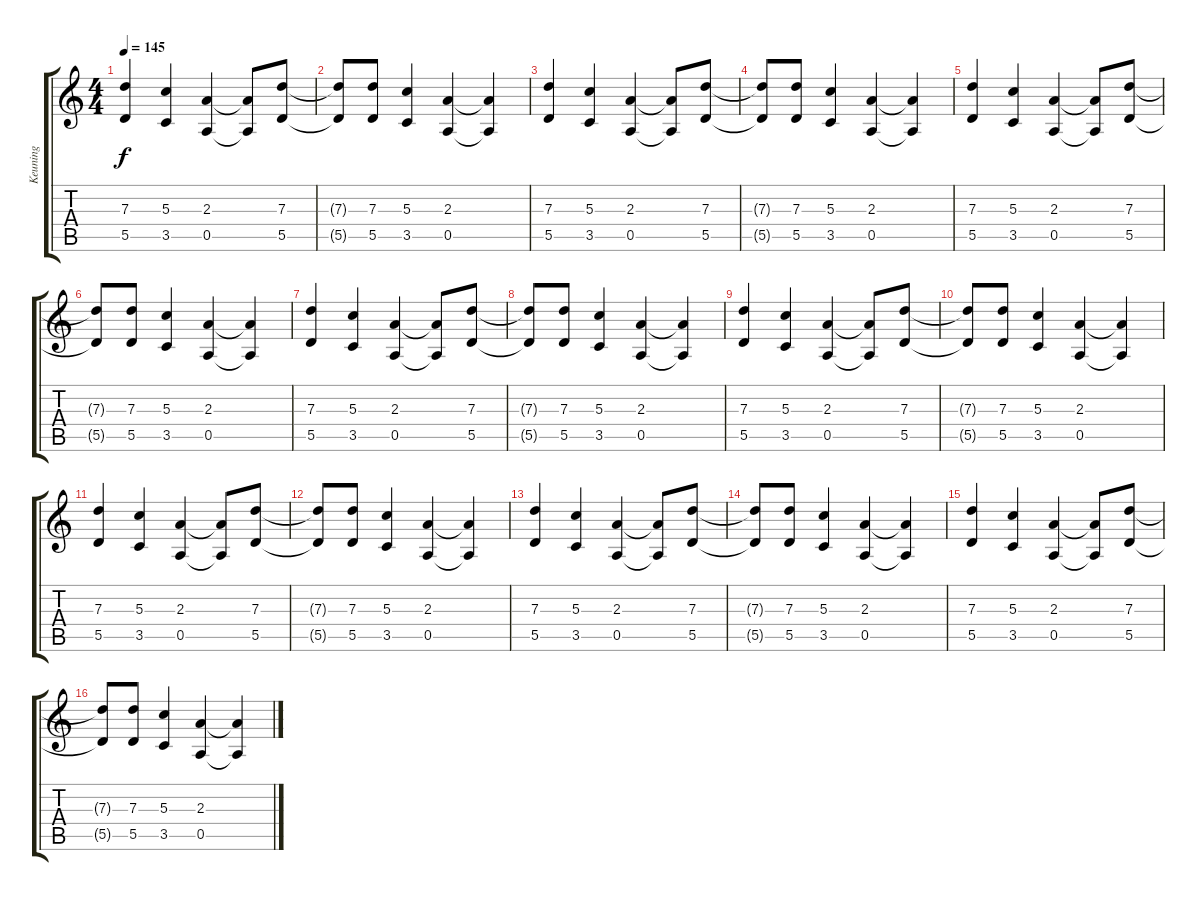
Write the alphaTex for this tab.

\track ("Keuning" "Keuning") {instrument overdrivenguitar}
\staff {score tabs}
\tuning (E4 B3 G3 D3 A2 E2) {hide}
\ts (4 4)
\tempo 145
\clef g2
\ks c
(7.3 5.5).4{dy f} (5.3 3.5).4 (2.3 0.5).4 (2.3{t} 0.5{t}).8 (7.3 5.5).8 |
(7.3{t} 5.5{t}).8 (7.3 5.5).8 (5.3 3.5).4 (2.3 0.5).4 (2.3{t} 0.5{t}).4 |
(7.3 5.5).4 (5.3 3.5).4 (2.3 0.5).4 (2.3{t} 0.5{t}).8 (7.3 5.5).8 |
(7.3{t} 5.5{t}).8 (7.3 5.5).8 (5.3 3.5).4 (2.3 0.5).4 (2.3{t} 0.5{t}).4 |
(7.3 5.5).4 (5.3 3.5).4 (2.3 0.5).4 (2.3{t} 0.5{t}).8 (7.3 5.5).8 |
(7.3{t} 5.5{t}).8 (7.3 5.5).8 (5.3 3.5).4 (2.3 0.5).4 (2.3{t} 0.5{t}).4 |
(7.3 5.5).4 (5.3 3.5).4 (2.3 0.5).4 (2.3{t} 0.5{t}).8 (7.3 5.5).8 |
(7.3{t} 5.5{t}).8 (7.3 5.5).8 (5.3 3.5).4 (2.3 0.5).4 (2.3{t} 0.5{t}).4 |
(7.3 5.5).4 (5.3 3.5).4 (2.3 0.5).4 (2.3{t} 0.5{t}).8 (7.3 5.5).8 |
(7.3{t} 5.5{t}).8 (7.3 5.5).8 (5.3 3.5).4 (2.3 0.5).4 (2.3{t} 0.5{t}).4 |
(7.3 5.5).4 (5.3 3.5).4 (2.3 0.5).4 (2.3{t} 0.5{t}).8 (7.3 5.5).8 |
(7.3{t} 5.5{t}).8 (7.3 5.5).8 (5.3 3.5).4 (2.3 0.5).4 (2.3{t} 0.5{t}).4 |
(7.3 5.5).4 (5.3 3.5).4 (2.3 0.5).4 (2.3{t} 0.5{t}).8 (7.3 5.5).8 |
(7.3{t} 5.5{t}).8 (7.3 5.5).8 (5.3 3.5).4 (2.3 0.5).4 (2.3{t} 0.5{t}).4 |
(7.3 5.5).4 (5.3 3.5).4 (2.3 0.5).4 (2.3{t} 0.5{t}).8 (7.3 5.5).8 |
(7.3{t} 5.5{t}).8 (7.3 5.5).8 (5.3 3.5).4 (2.3 0.5).4 (2.3{t} 0.5{t}).4
